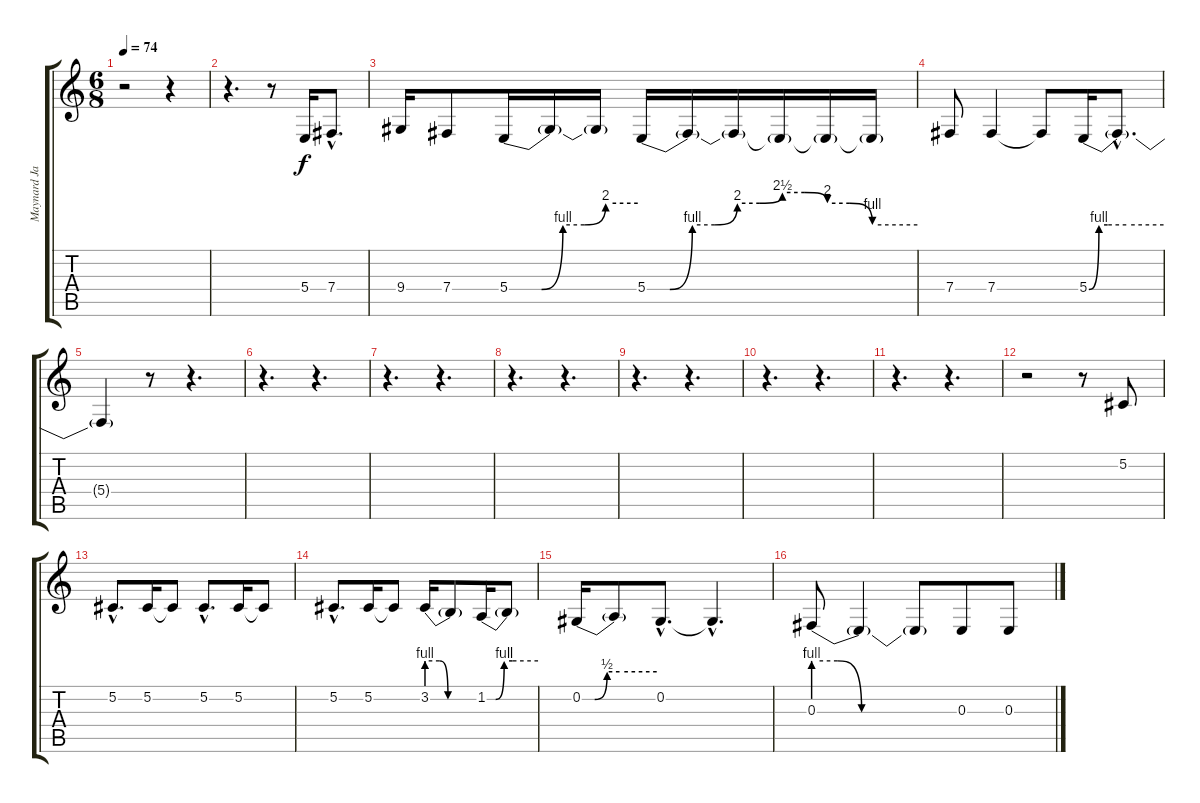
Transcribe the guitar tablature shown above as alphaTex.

\track ("Maynard James Keenan - Vocals" "Maynard Ja") {instrument lead2sawtooth}
\staff {score tabs}
\tuning (Db4 Ab3 E3 B2 Gb2 Db2) {hide}
\ts (6 8)
\tempo 74
\clef g2
\ks c
r.2{dy f} r.4 |
r.4{d} r.8 5.4.16 7.4{hac}.8{d} |
9.4.16 7.4.8 5.4{be (custom 0 0 15 0 25 4 35 4 45 8 60 8)}.16 5.4{t}.16 5.4{t}.16 5.4{be (custom 0 0 5 0 10 4 15 4 20 8 25 8 30 10 35 10 40 8 45 8 50 4 60 4)}.16 5.4{t}.16 5.4{t}.16 5.4{t}.16 5.4{t}.16 5.4{t}.16 |
7.4.8 7.4.4 7.4{t}.8 5.4{be (custom 0 0 8 4 15 4 30 4 60 4)}.16 5.4{hac t}.8{d} |
5.4{t}.4 r.8 r.4{d} |
r.4{d} r.4{d} |
r.4{d} r.4{d} |
r.4{d} r.4{d} |
r.4{d} r.4{d} |
r.4{d} r.4{d} |
r.4{d} r.4{d} |
r.2 r.8 5.2.8 |
5.2{hac}.8{d} 5.2.16 5.2{t}.8 5.2{hac}.8{d} 5.2.16 5.2{t}.8 |
5.2{hac}.8{d} 5.2.16 5.2{t}.8 3.2{be (custom 0 4 15 4 25 0 40 0 60 0)}.16 3.2{t}.8 1.2{be (custom 0 0 10 0 20 4 30 4 60 4)}.16 1.2{t}.8 |
0.2{be (custom 0 0 10 0 20 2 30 2 60 2)}.16 0.2{t}.8 0.2{hac}.8{d} 0.2{hac t}.4{d} |
0.3{be (custom 0 4 10 4 20 0 40 0 60 0)}.8 0.3{t}.4 0.3{t}.8 0.3.8 0.3.8
